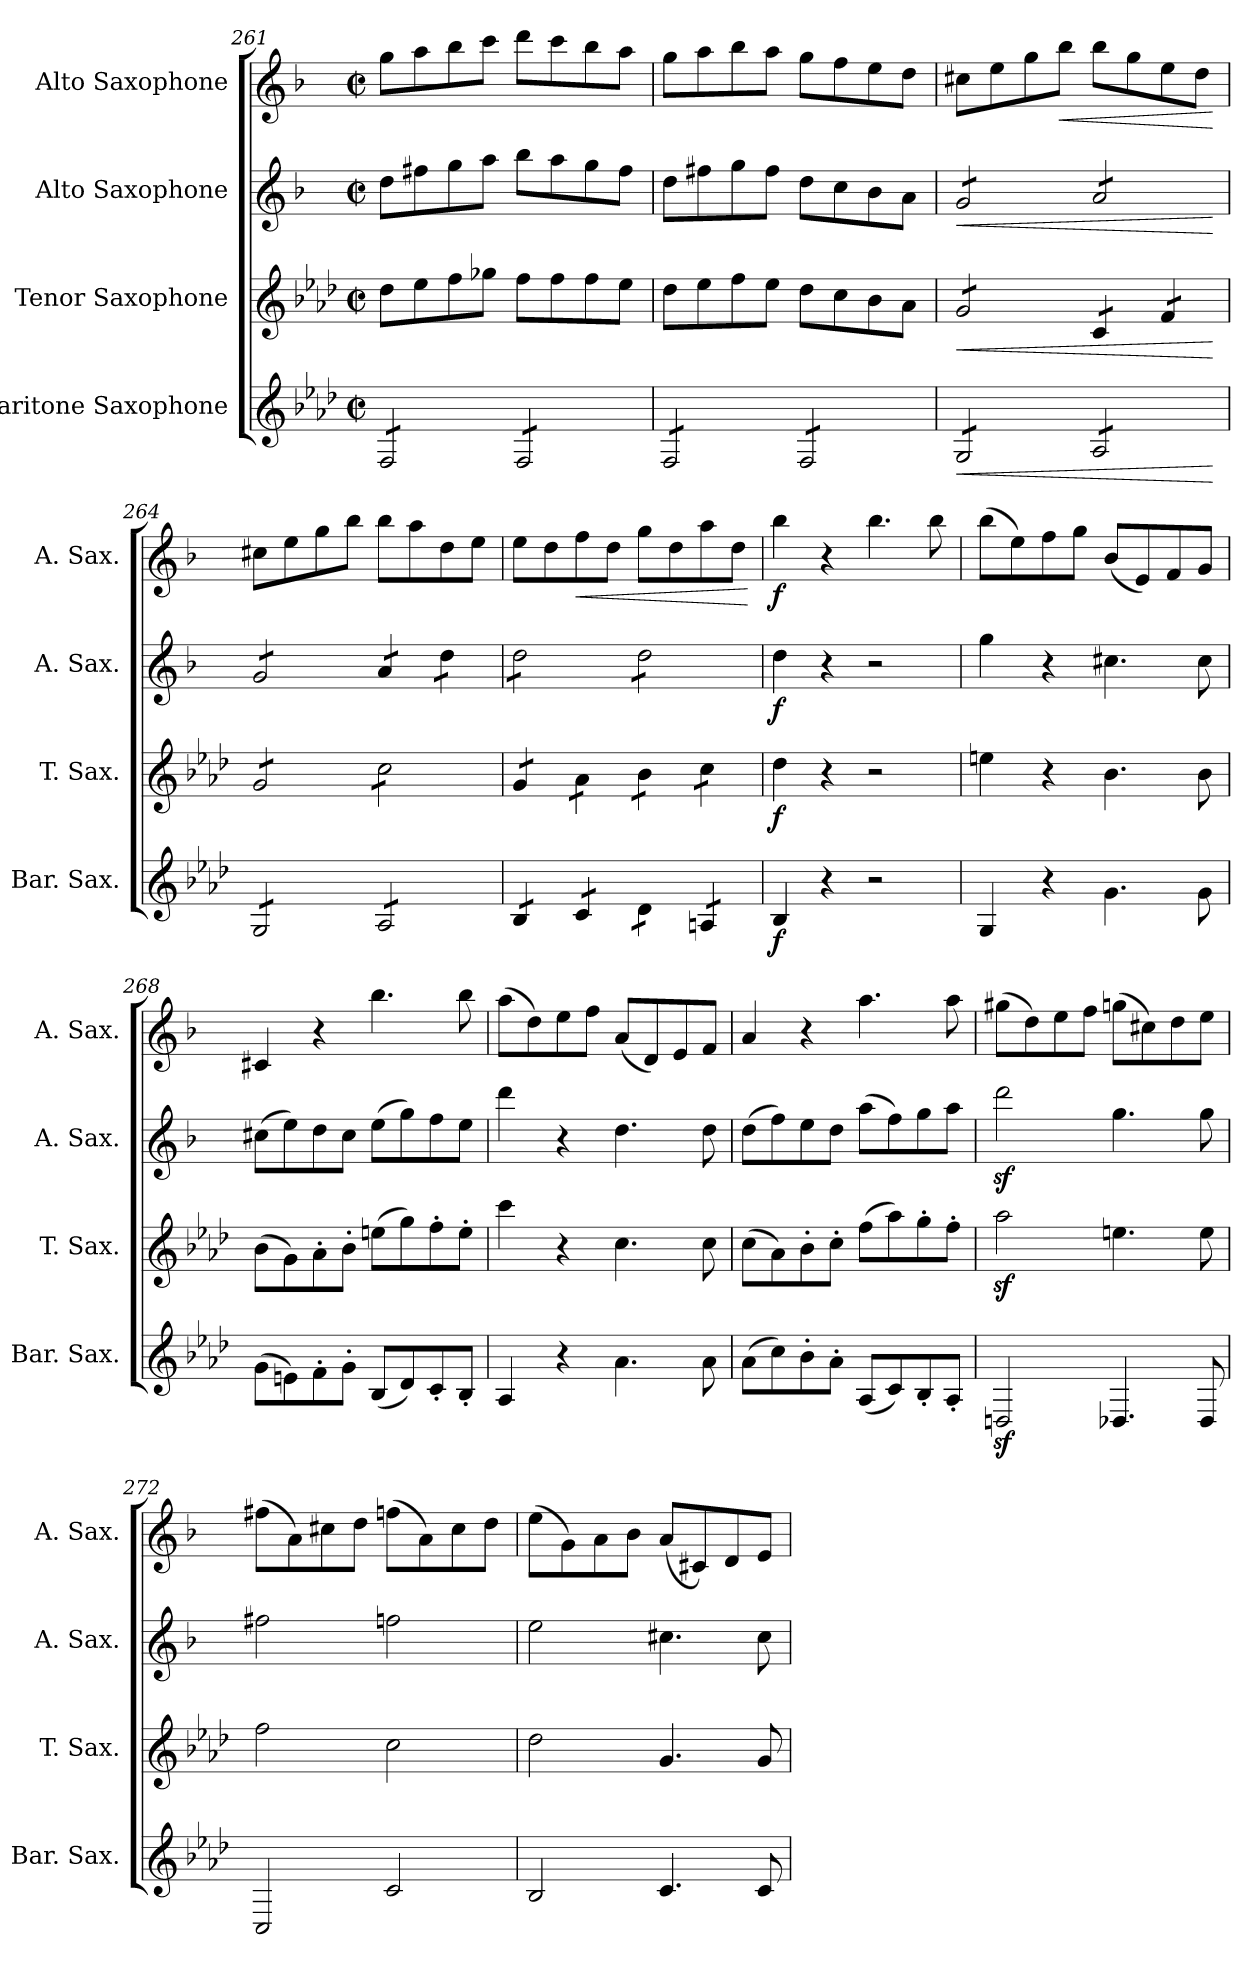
**kern	**dynam	**kern	**dynam	**kern	**dynam	**kern	**dynam
*part4	*part4	*part3	*part3	*part2	*part2	*part1	*part1
*staff4	*staff4	*staff3	*staff3	*staff2	*staff2	*staff1	*staff1
*I"Baritone Saxophone	*	*I"Tenor Saxophone	*	*I"Alto Saxophone	*	*I"Alto Saxophone	*
*I'Bar. Sax.	*	*I'T. Sax.	*	*I'A. Sax.	*	*I'A. Sax.	*
*clefG2	*	*clefG2	*	*clefG2	*	*clefG2	*
*ITrd12c21	*	*ITrd8c14	*	*ITrd5c9	*	*ITrd5c9	*
*k[b-e-a-d-]	*	*k[b-e-a-d-]	*	*k[b-e-a-d-]	*	*k[b-e-a-d-]	*
*M2/2	*	*M2/2	*	*M2/2	*	*M2/2	*
*met(c|)	*	*met(c|)	*	*met(c|)	*	*met(c|)	*
=261	=261	=261	=261	=261	=261	=261	=261
*tremolo	*	*	*	*	*	*	*
8FF/L	.	8d-\L	.	8f\L	.	8b-\L	.
8FF/	.	8e-\	.	8an\	.	8cc\	.
8FF/	.	8f\	.	8b-\	.	8dd-\	.
8FF/J	.	8g-X\J	.	8cc\J	.	8ee-\J	.
8FF/L	.	8f\L	.	8dd-\L	.	8ff\L	.
8FF/	.	8f\	.	8cc\	.	8ee-\	.
8FF/	.	8f\	.	8b-\	.	8dd-\	.
8FF/J	.	8e-\J	.	8a\J	.	8cc\J	.
=262	=262	=262	=262	=262	=262	=262	=262
8FF/L	.	8d-\L	.	8f\L	.	8b-\L	.
8FF/	.	8e-\	.	8an\	.	8cc\	.
8FF/	.	8f\	.	8b-\	.	8dd-\	.
8FF/J	.	8e-\J	.	8a\J	.	8cc\J	.
8FF/L	.	8d-\L	.	8f\L	.	8b-\L	.
8FF/	.	8c\	.	8e-\	.	8a-\	.
8FF/	.	8B-\	.	8d-\	.	8g\	.
8FF/J	.	8A-\J	.	8c\J	.	8f\J	.
!!LO:LB:g=z
=263	=263	=263	=263	=263	=263	=263	=263
!	!LO:HP:b	!	!LO:HP:b	!	!LO:HP:b	!	!
*	*	*tremolo	*	*	*	*	*
*	*	*	*	*tremolo	*	*	*
8GG/L	<	8G/L	<	8B-/L	<	8en\L	.
8GG/	.	8G/	.	8B-/	.	8g\	.
8GG/	.	8G/	.	8B-/	.	8b-\	.
!	!	!	!	!	!	!	!LO:HP:b
8GG/J	.	8G/J	.	8B-/J	.	8dd-\J	<
8AA-/L	.	8C/L	.	8c/L	.	8dd-\L	.
8AA-/	.	8C/J	.	8c/	.	8b-\	.
8AA-/	.	8F/L	.	8c/	.	8g\	.
8AA-/J	.	8F/J	.	8c/J	.	8f\J	.
.	[	.	[	.	[	.	[
=264	=264	=264	=264	=264	=264	=264	=264
8GG/L	.	8G/L	.	8B-/L	.	8en\L	.
8GG/	.	8G/	.	8B-/	.	8g\	.
8GG/	.	8G/	.	8B-/	.	8b-\	.
8GG/J	.	8G/J	.	8B-/J	.	8dd-\J	.
8AA-/L	.	8c\L	.	8c/L	.	8dd-\L	.
8AA-/	.	8c\	.	8c/J	.	8cc\	.
8AA-/	.	8c\	.	8f\L	.	8f\	.
8AA-/J	.	8c\J	.	8f\J	.	8g\J	.
=265	=265	=265	=265	=265	=265	=265	=265
8BB-/L	.	8G/L	.	8f\L	.	8g\L	.
8BB-/J	.	8G/J	.	8f\	.	8f\	.
!	!	!	!	!	!	!	!LO:HP:b
8C/L	.	8A-\L	.	8f\	.	8a-\	<
8C/J	.	8A-\J	.	8f\J	.	8f\J	.
8D-\L	.	8B-\L	.	8f\L	.	8b-\L	.
8D-\J	.	8B-\J	.	8f\	.	8f\	.
8AAn/L	.	8c\L	.	8f\	.	8cc\	.
8AAn/J	.	8c\J	.	8f\J	.	8f\J	.
*	*	*	*	*Xtremolo	*	*	*
*	*	*Xtremolo	*	*	*	*	*
*Xtremolo	*	*	*	*	*	*	*
.	.	.	.	.	.	.	[
=266	=266	=266	=266	=266	=266	=266	=266
!	!LO:DY:b	!	!LO:DY:b	!	!LO:DY:b	!	!LO:DY:b
4BB-/	f	4d-\	f	4f\	f	4dd-\	f
4r	.	4r	.	4r	.	4r	.
2r	.	2r	.	2r	.	4.dd-\	.
.	.	.	.	.	.	8dd-\	.
=267	=267	=267	=267	=267	=267	=267	=267
4GG/	.	4en\	.	4b-\	.	(8dd-\L	.
.	.	.	.	.	.	8g\)	.
4r	.	4r	.	4r	.	8a-\	.
.	.	.	.	.	.	8b-\J	.
4.G\	.	4.B-\	.	4.en\	.	(8d-/L	.
.	.	.	.	.	.	8G/)	.
.	.	.	.	.	.	8A-/	.
8G\	.	8B-\	.	8e\	.	8B-/J	.
!!LO:PB:g=z
=268	=268	=268	=268	=268	=268	=268	=268
(8G\L	.	(8B-\L	.	(8en\L	.	4En/	.
8En\)	.	8G\)	.	8g\)	.	.	.
8F'\	.	8A-'\	.	8f\	.	4r	.
8G'\J	.	8B-'\J	.	8e\J	.	.	.
(8BB-/L	.	(8en\L	.	(8g\L	.	4.dd-\	.
8D-/)	.	8g\)	.	8b-\)	.	.	.
8C'/	.	8f'\	.	8a-\	.	.	.
8BB-'/J	.	8e'\J	.	8g\J	.	8dd-\	.
=269	=269	=269	=269	=269	=269	=269	=269
4AA-/	.	4cc\	.	4ff\	.	(8cc\L	.
.	.	.	.	.	.	8f\)	.
4r	.	4r	.	4r	.	8g\	.
.	.	.	.	.	.	8a-\J	.
4.A-\	.	4.c\	.	4.f\	.	(8c/L	.
.	.	.	.	.	.	8F/)	.
.	.	.	.	.	.	8G/	.
8A-\	.	8c\	.	8f\	.	8A-/J	.
=270	=270	=270	=270	=270	=270	=270	=270
(8A-\L	.	(8c\L	.	(8f\L	.	4c/	.
8c\)	.	8A-\)	.	8a-\)	.	.	.
8B-'\	.	8B-'\	.	8g\	.	4r	.
8A-'\J	.	8c'\J	.	8f\J	.	.	.
(8AA-/L	.	(8f\L	.	(8cc\L	.	4.cc\	.
8C/)	.	8a-\)	.	8a-\)	.	.	.
8BB-'/	.	8g'\	.	8b-\	.	.	.
8AA-'/J	.	8f'\J	.	8cc\J	.	8cc\	.
=271	=271	=271	=271	=271	=271	=271	=271
2DDnz</	.	2a-z<\	.	2ffz<\	.	(8bn\L	.
.	.	.	.	.	.	8f\)	.
.	.	.	.	.	.	8g\	.
.	.	.	.	.	.	8a-\J	.
4.DD-X/	.	4.en\	.	4.b-\	.	(8b-X\L	.
.	.	.	.	.	.	8en\)	.
.	.	.	.	.	.	8f\	.
8DD-/	.	8e\	.	8b-\	.	8g\J	.
!!LO:LB:g=z
=272	=272	=272	=272	=272	=272	=272	=272
2CC/	.	2f\	.	2an\	.	(8an\L	.
.	.	.	.	.	.	8c\)	.
.	.	.	.	.	.	8en\	.
.	.	.	.	.	.	8f\J	.
2C/	.	2c\	.	2a-X\	.	(8a-X\L	.
.	.	.	.	.	.	8c\)	.
.	.	.	.	.	.	8e\	.
.	.	.	.	.	.	8f\J	.
=273	=273	=273	=273	=273	=273	=273	=273
2BB-/	.	2d-\	.	2g\	.	(8g\L	.
.	.	.	.	.	.	8B-\)	.
.	.	.	.	.	.	8c\	.
.	.	.	.	.	.	8d-\J	.
4.C/	.	4.G/	.	4.en\	.	(8c/L	.
.	.	.	.	.	.	8En/)	.
.	.	.	.	.	.	8F/	.
8C/	.	8G/	.	8e\	.	8G/J	.
=	=	=	=	=	=	=	=
*-	*-	*-	*-	*-	*-	*-	*-
